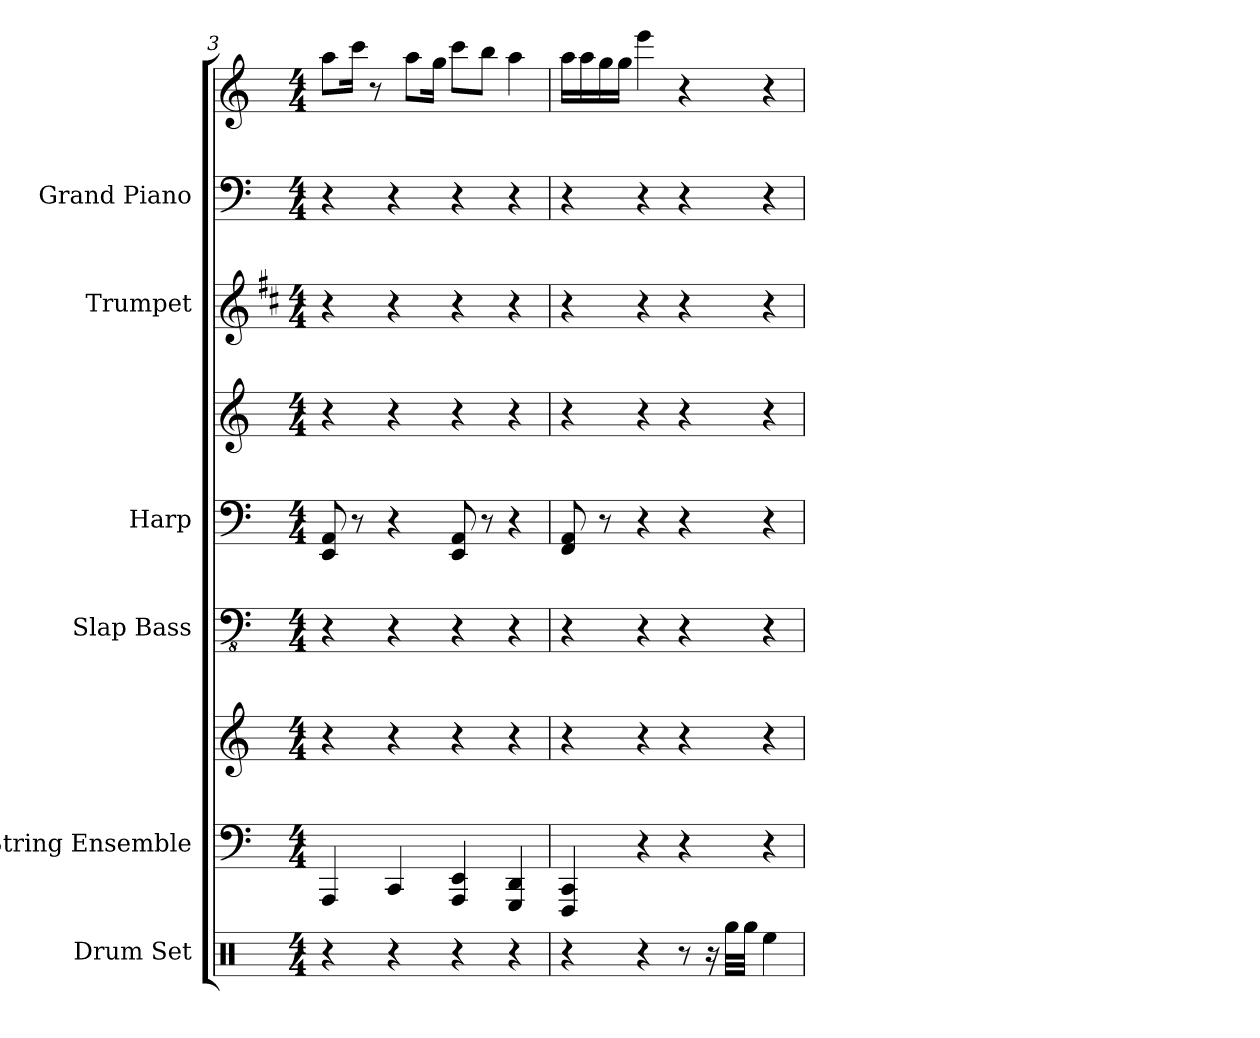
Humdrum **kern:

**kern	**kern	**kern	**kern	**kern	**kern	**kern	**kern	**kern
*part6	*part5	*part5	*part4	*part3	*part3	*part2	*part1	*part1
*staff9	*staff8	*staff7	*staff6	*staff5	*staff4	*staff3	*staff2	*staff1
*I"Drum Set	*I"String Ensemble	*	*I"Slap Bass	*I"Harp	*	*I"Trumpet	*I"Grand Piano	*
*I'Drs.	*I'St. Ens.	*	*I'Sl. Bass	*I'Hrp.	*	*I'Tpt.	*I'Pno.	*
*clefX	*clefF4	*clefG2	*clefFv4	*clefF4	*clefG2	*clefG2	*clefF4	*clefG2
*	*	*	*	*	*	*ITrd1c2	*	*
*k[]	*k[]	*k[]	*k[]	*k[]	*k[]	*k[]	*k[]	*k[]
*M4/4	*M4/4	*M4/4	*M4/4	*M4/4	*M4/4	*M4/4	*M4/4	*M4/4
=3	=3	=3	=3	=3	=3	=3	=3	=3
4r	4AAA	4r	4r	8AA 8EE	4r	4r	4r	8aaL
.	.	.	.	8r	.	.	.	16cccJk
.	.	.	.	.	.	.	.	8r
4r	4CC	4r	4r	4r	4r	4r	4r	.
.	.	.	.	.	.	.	.	8aaL
.	.	.	.	.	.	.	.	16ggJk
4r	4EE 4AAA	4r	4r	8AA 8EE	4r	4r	4r	8cccL
.	.	.	.	8r	.	.	.	8bbJ
4r	4DD 4GGG	4r	4r	4r	4r	4r	4r	4aa
=4	=4	=4	=4	=4	=4	=4	=4	=4
4r	4CC 4FFF	4r	4r	8AA 8FF	4r	4r	4r	16aaLL
.	.	.	.	.	.	.	.	16aa
.	.	.	.	8r	.	.	.	16gg
.	.	.	.	.	.	.	.	16ggJJ
4r	4r	4r	4r	4r	4r	4r	4r	4eee
8r	4r	4r	4r	4r	4r	4r	4r	4r
16r	.	.	.	.	.	.	.	.
32RggLLL	.	.	.	.	.	.	.	.
32RggJJJ	.	.	.	.	.	.	.	.
4Ree	4r	4r	4r	4r	4r	4r	4r	4r
=	=	=	=	=	=	=	=	=
*-	*-	*-	*-	*-	*-	*-	*-	*-
